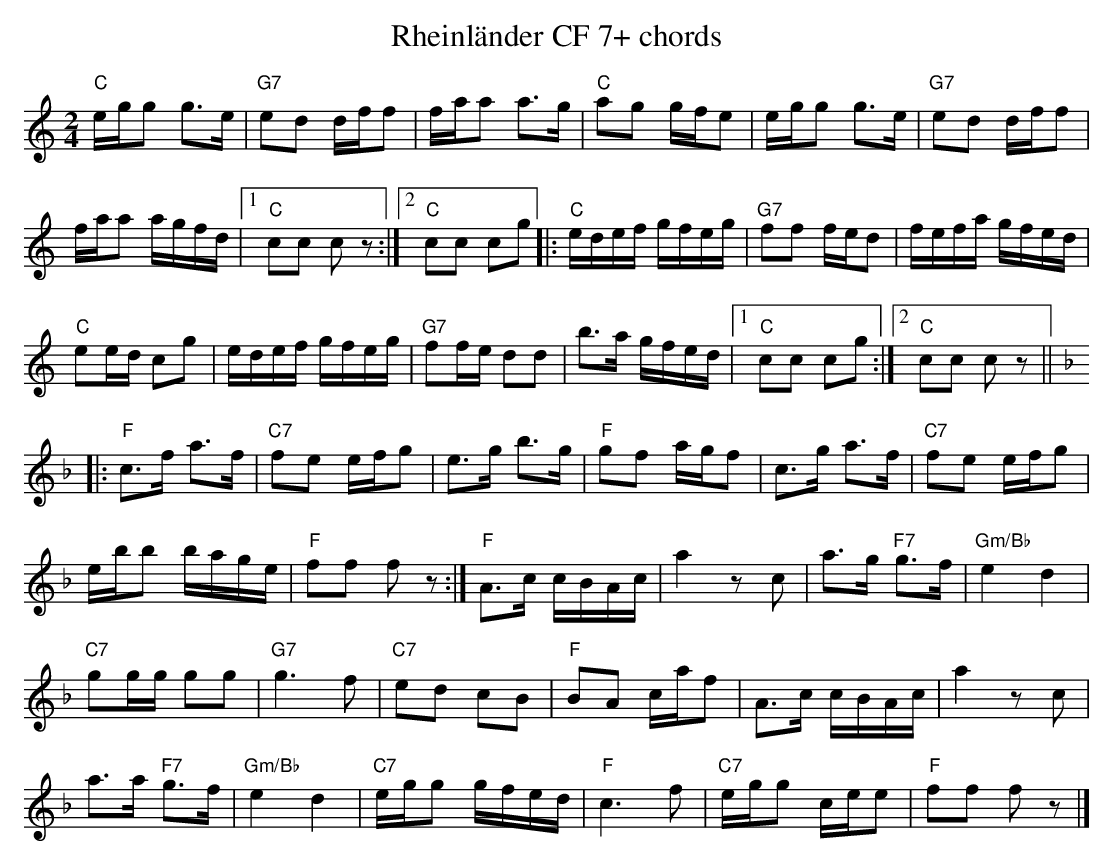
X:1
T:Rheinl\"ander CF 7+ chords
M:2/4
L:1/16
K:C %%MIDI gchordon
"C"egg2 g3e | "G7"e2d2 dff2 | faa2 a3g | "C"a2g2 gfe2 | egg2 g3e | "G7"e2d2 dff2 |
faa2 agfd |1 "C"c2c2 c2z2 :|2 "C"c2c2 c2g2 |: "C"edef gfeg | "G7"f2f2 fed2 | fefa gfed |
"C"e2ed c2g2 | edef gfeg | "G7"f2fe d2d2 | b3a gfed |1 "C"c2c2 c2g2 :|2 "C"c2c2 c2z2 ||
|: [K:F] [L:1/8] "F"c>f a>f | "C7"fe e/2f/2g | e>g b>g | "F"gf a/2g/2f | c>g a>f | "C7"fe e/2f/2g |
e/2b/2b b/2a/2g/2e/2 | "F"ff fz :| "F"A>c c/2B/2A/2c/2 | a2zc | a>g "F7"g>f | "Gm/Bb"e2d2 |
"C7"gg/2g/2 gg | "G7"g3f | "C7"ed cB | "F"BA c/2a/2f | A>c c/2B/2A/2c/2 | a2zc |
a>a "F7"g>f | "Gm/Bb"e2d2 | "C7"e/2g/2g g/2f/2e/2d/2 | "F"c3f | "C7"e/2g/2g c/2e/2e | "F"ff fz |]
